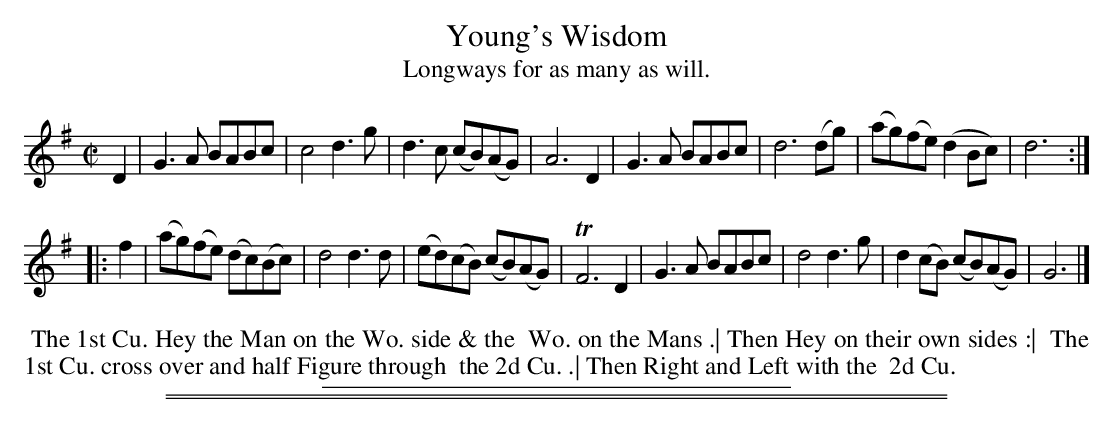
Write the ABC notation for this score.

X:1
T: Young's Wisdom
T: Longways for as many as will.
M: C|
L: 1/8
K: G
D2 |\
G3A BABc | c4 d3g | d3c (cB)(AG) | A6 D2 |\
G3A BABc | d6 (dg) | (ag)(fe) (d2Bc) | d6 :|
|: f2 |\
(ag)(fe) (dc)(Bc) | d4 d3d | (ed)(cB) (cB)(AG) | TF6 D2 |\
G3A BABc | d4 d3g | d2(cB) (cB)(AG) | G6 |]
